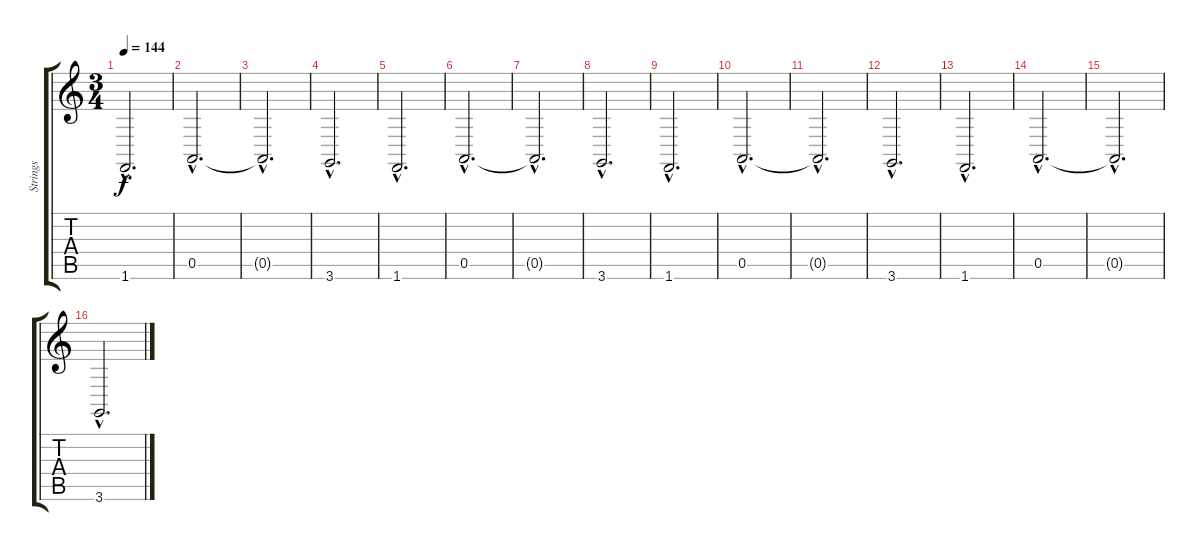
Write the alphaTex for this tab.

\track ("Strings" "Strings") {instrument stringensemble2}
\staff {score tabs}
\tuning (E4 B3 G3 D3 A2 E2) {hide}
\ts (3 4)
\tempo 144
\clef g2
\ks c
1.6{hac}.2{d dy f} |
0.5{hac}.2{d} |
0.5{hac t}.2{d} |
3.6{hac}.2{d} |
1.6{hac}.2{d} |
\section ("" "")
0.5{hac}.2{d} |
0.5{hac t}.2{d} |
3.6{hac}.2{d} |
1.6{hac}.2{d} |
0.5{hac}.2{d} |
0.5{hac t}.2{d} |
3.6{hac}.2{d} |
1.6{hac}.2{d} |
0.5{hac}.2{d} |
0.5{hac t}.2{d} |
3.6{hac}.2{d}
